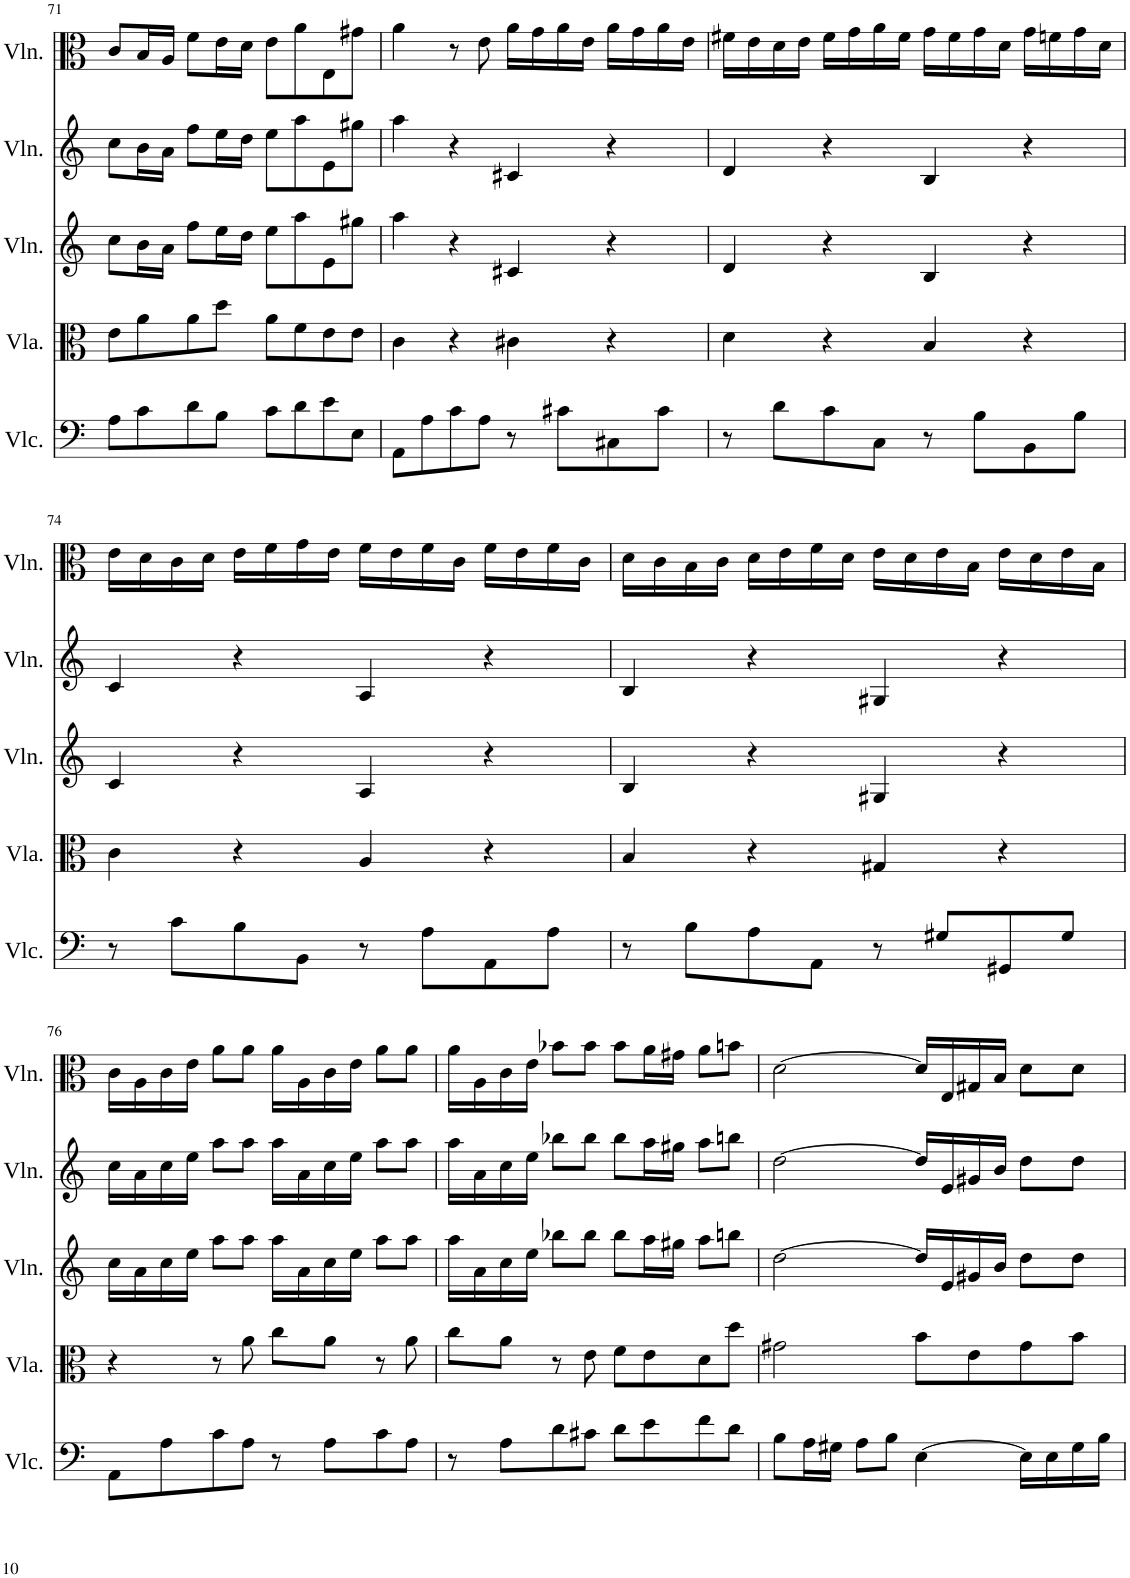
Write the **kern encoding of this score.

**kern	**kern	**kern	**kern	**kern
*part5	*part4	*part3	*part2	*part1
*staff5	*staff4	*staff3	*staff2	*staff1
*I"Violoncello	*I"Viola	*I"Violin	*I"Violin	*I"Violin
*I'Vlc.	*I'Vla.	*I'Vln.	*I'Vln.	*I'Vln.
!!LO:PB:g=z
*clefF4	*clefC3	*clefG2	*clefG2	*clefC3
*k[]	*k[]	*k[]	*k[]	*k[]
*M4/4	*M4/4	*M4/4	*M4/4	*M4/4
=71	=71	=71	=71	=71
8A\L	8e\L	8cc\L	8cc\L	8c/L
8c\	8a\	16b\L	16b\L	16B/L
.	.	16a\JJ	16a\JJ	16A/JJ
8d\	8a\	8ff\L	8ff\L	8f\L
8B\J	8dd\J	16ee\L	16ee\L	16e\L
.	.	16dd\JJ	16dd\JJ	16d\JJ
8c\L	8a\L	8ee\L	8ee\L	8e\L
8d\	8f\	8aa\	8aa\	8a\
8e\	8e\	8e\	8e\	8E\
8E\J	8e\J	8gg#X\J	8gg#X\J	8g#X\J
=72	=72	=72	=72	=72
8AA\L	4c\	4aa\	4aa\	4a\
8A\	.	.	.	.
8c\	4r	4r	4r	8r
8A\J	.	.	.	8e\
8r	4c#X\	4c#X/	4c#X/	16a\LL
.	.	.	.	16g\
8c#X\L	.	.	.	16a\
.	.	.	.	16e\JJ
8C#X\	4r	4r	4r	16a\LL
.	.	.	.	16g\
8c#\J	.	.	.	16a\
.	.	.	.	16e\JJ
=73	=73	=73	=73	=73
8r	4d\	4d/	4d/	16f#X\LL
.	.	.	.	16e\
8d\L	.	.	.	16d\
.	.	.	.	16e\JJ
8c\	4r	4r	4r	16f#\LL
.	.	.	.	16g\
8C\J	.	.	.	16a\
.	.	.	.	16f#\JJ
8r	4B/	4B/	4B/	16g\LL
.	.	.	.	16f#\
8B\L	.	.	.	16g\
.	.	.	.	16d\JJ
8BB\	4r	4r	4r	16g\LL
.	.	.	.	16fn\
8B\J	.	.	.	16g\
.	.	.	.	16d\JJ
!!LO:LB:g=z
=74	=74	=74	=74	=74
8r	4c\	4c/	4c/	16e\LL
.	.	.	.	16d\
8c\L	.	.	.	16c\
.	.	.	.	16d\JJ
8B\	4r	4r	4r	16e\LL
.	.	.	.	16f\
8BB\J	.	.	.	16g\
.	.	.	.	16e\JJ
8r	4A/	4A/	4A/	16f\LL
.	.	.	.	16e\
8A\L	.	.	.	16f\
.	.	.	.	16c\JJ
8AA\	4r	4r	4r	16f\LL
.	.	.	.	16e\
8A\J	.	.	.	16f\
.	.	.	.	16c\JJ
=75	=75	=75	=75	=75
8r	4B/	4B/	4B/	16d\LL
.	.	.	.	16c\
8B\L	.	.	.	16B\
.	.	.	.	16c\JJ
8A\	4r	4r	4r	16d\LL
.	.	.	.	16e\
8AA\J	.	.	.	16f\
.	.	.	.	16d\JJ
8r	4G#X/	4G#X/	4G#X/	16e\LL
.	.	.	.	16d\
8G#X/L	.	.	.	16e\
.	.	.	.	16B\JJ
8GG#X/	4r	4r	4r	16e\LL
.	.	.	.	16d\
8G#/J	.	.	.	16e\
.	.	.	.	16B\JJ
!!LO:LB:g=z
=76	=76	=76	=76	=76
8AA\L	4r	16cc\LL	16cc\LL	16c\LL
.	.	16a\	16a\	16A\
8A\	.	16cc\	16cc\	16c\
.	.	16ee\JJ	16ee\JJ	16e\JJ
8c\	8r	8aa\L	8aa\L	8a\L
8A\J	8a\	8aa\J	8aa\J	8a\J
8r	8cc\L	16aa\LL	16aa\LL	16a\LL
.	.	16a\	16a\	16A\
8A\L	8a\J	16cc\	16cc\	16c\
.	.	16ee\JJ	16ee\JJ	16e\JJ
8c\	8r	8aa\L	8aa\L	8a\L
8A\J	8a\	8aa\J	8aa\J	8a\J
=77	=77	=77	=77	=77
8r	8cc\L	16aa\LL	16aa\LL	16a\LL
.	.	16a\	16a\	16A\
8A\L	8a\J	16cc\	16cc\	16c\
.	.	16ee\JJ	16ee\JJ	16e\JJ
8d\	8r	8bb-X\L	8bb-X\L	8b-X\L
8c#X\J	8e\	8bb-\J	8bb-\J	8b-\J
8d\L	8f\L	8bb-\L	8bb-\L	8b-\L
8e\	8e\	16aa\L	16aa\L	16a\L
.	.	16gg#X\JJ	16gg#X\JJ	16g#X\JJ
8f\	8d\	8aa\L	8aa\L	8a\L
8d\J	8dd\J	8bbn\J	8bbn\J	8bn\J
=78	=78	=78	=78	=78
8B\L	2g#X\	[2dd\	[2dd\	[2d\
16A\L	.	.	.	.
16G#X\JJ	.	.	.	.
8A\L	.	.	.	.
8B\J	.	.	.	.
[4E\	8b\L	16dd/LL]	16dd/LL]	16d/LL]
.	.	16e/	16e/	16E/
.	8e\	16g#X/	16g#X/	16G#X/
.	.	16b/JJ	16b/JJ	16B/JJ
16E\LL]	8g#\	8dd\L	8dd\L	8d\L
16E\	.	.	.	.
16G#\	8b\J	8dd\J	8dd\J	8d\J
16B\JJ	.	.	.	.
=	=	=	=	=
*-	*-	*-	*-	*-
